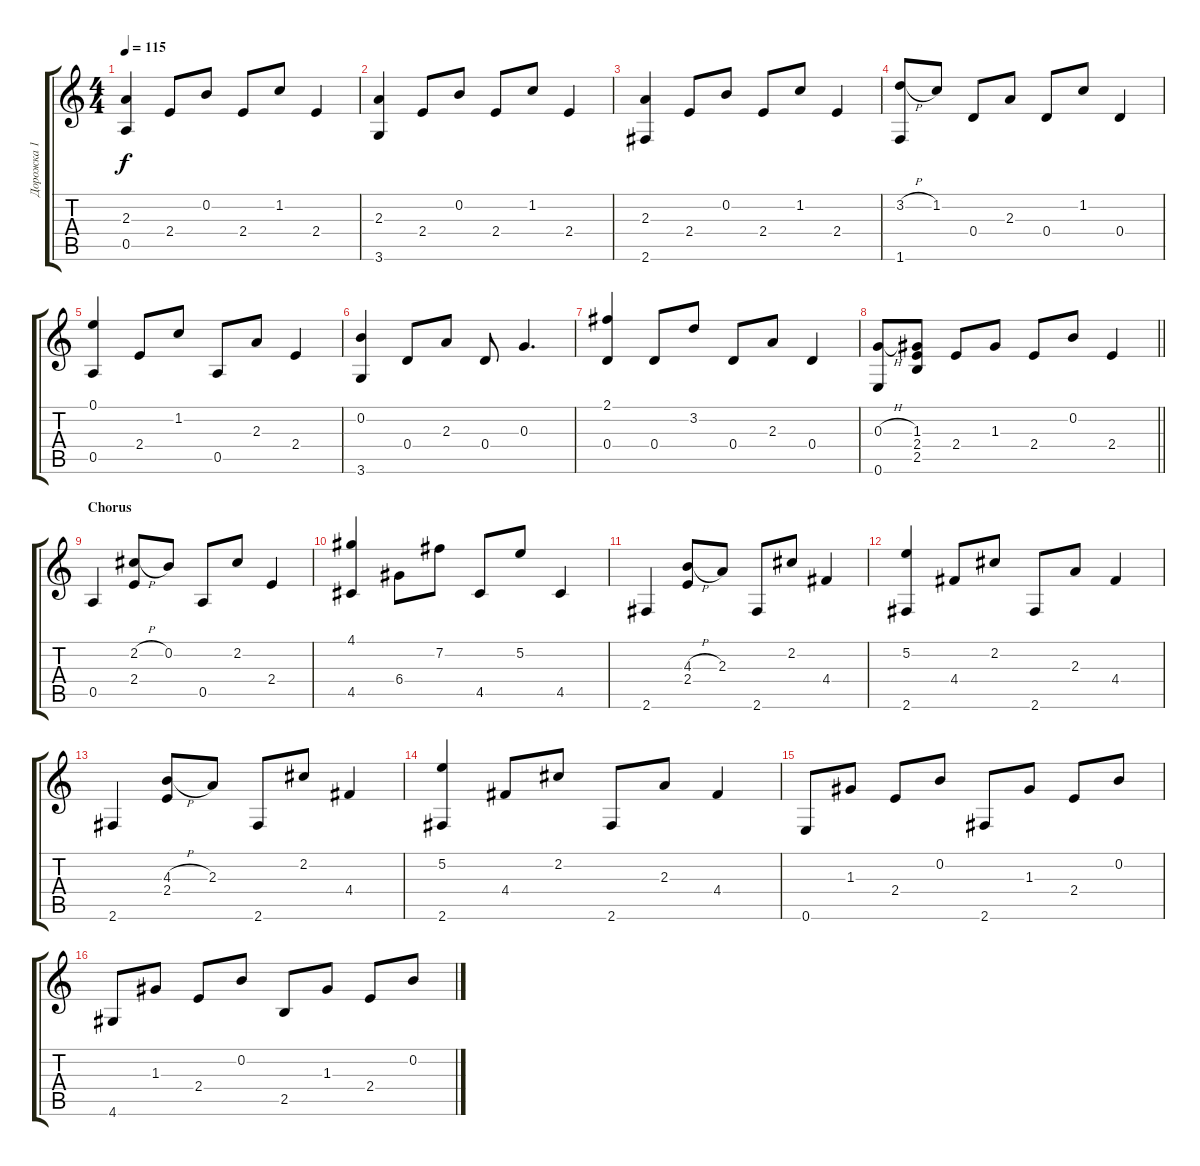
\track ("Дорожка 1" "Дорожка 1") {instrument acousticguitarnylon}
\staff {score tabs}
\tuning (E4 B3 G3 D3 A2 E2) {hide}
\ts (4 4)
\tempo 115
\clef g2
\ks c
(2.3 0.5).4{dy f} 2.4.8 0.2.8 2.4.8 1.2.8 2.4.4 |
(2.3 3.6).4 2.4.8 0.2.8 2.4.8 1.2.8 2.4.4 |
(2.3 2.6).4 2.4.8 0.2.8 2.4.8 1.2.8 2.4.4 |
(3.2{h} 1.6).8 1.2.8 0.4.8 2.3.8 0.4.8 1.2.8 0.4.4 |
(0.1 0.5).4 2.4.8 1.2.8 0.5.8 2.3.8 2.4.4 |
(0.2 3.6).4 0.4.8 2.3.8 0.4.8 0.3.4{d} |
(2.1 0.4).4 0.4.8 3.2.8 0.4.8 2.3.8 0.4.4 |
\barLineRight lightlight
(0.3{h} 0.6).8 (1.3 2.4 2.5).8 2.4.8 1.3.8 2.4.8 0.2.8 2.4.4 |
\section ("" "Chorus")
0.5.4 (2.2{h} 2.4).8 0.2.8 0.5.8 2.2.8 2.4.4 |
(4.1 4.5).4 6.4.8 7.2.8 4.5.8 5.2.8 4.5.4 |
2.6.4 (4.3{h} 2.4).8 2.3.8 2.6.8 2.2.8 4.4.4 |
(5.2 2.6).4 4.4.8 2.2.8 2.6.8 2.3.8 4.4.4 |
2.6.4 (4.3{h} 2.4).8 2.3.8 2.6.8 2.2.8 4.4.4 |
(5.2 2.6).4 4.4.8 2.2.8 2.6.8 2.3.8 4.4.4 |
0.6.8 1.3.8 2.4.8 0.2.8 2.6.8 1.3.8 2.4.8 0.2.8 |
4.6.8 1.3.8 2.4.8 0.2.8 2.5.8 1.3.8 2.4.8 0.2.8
